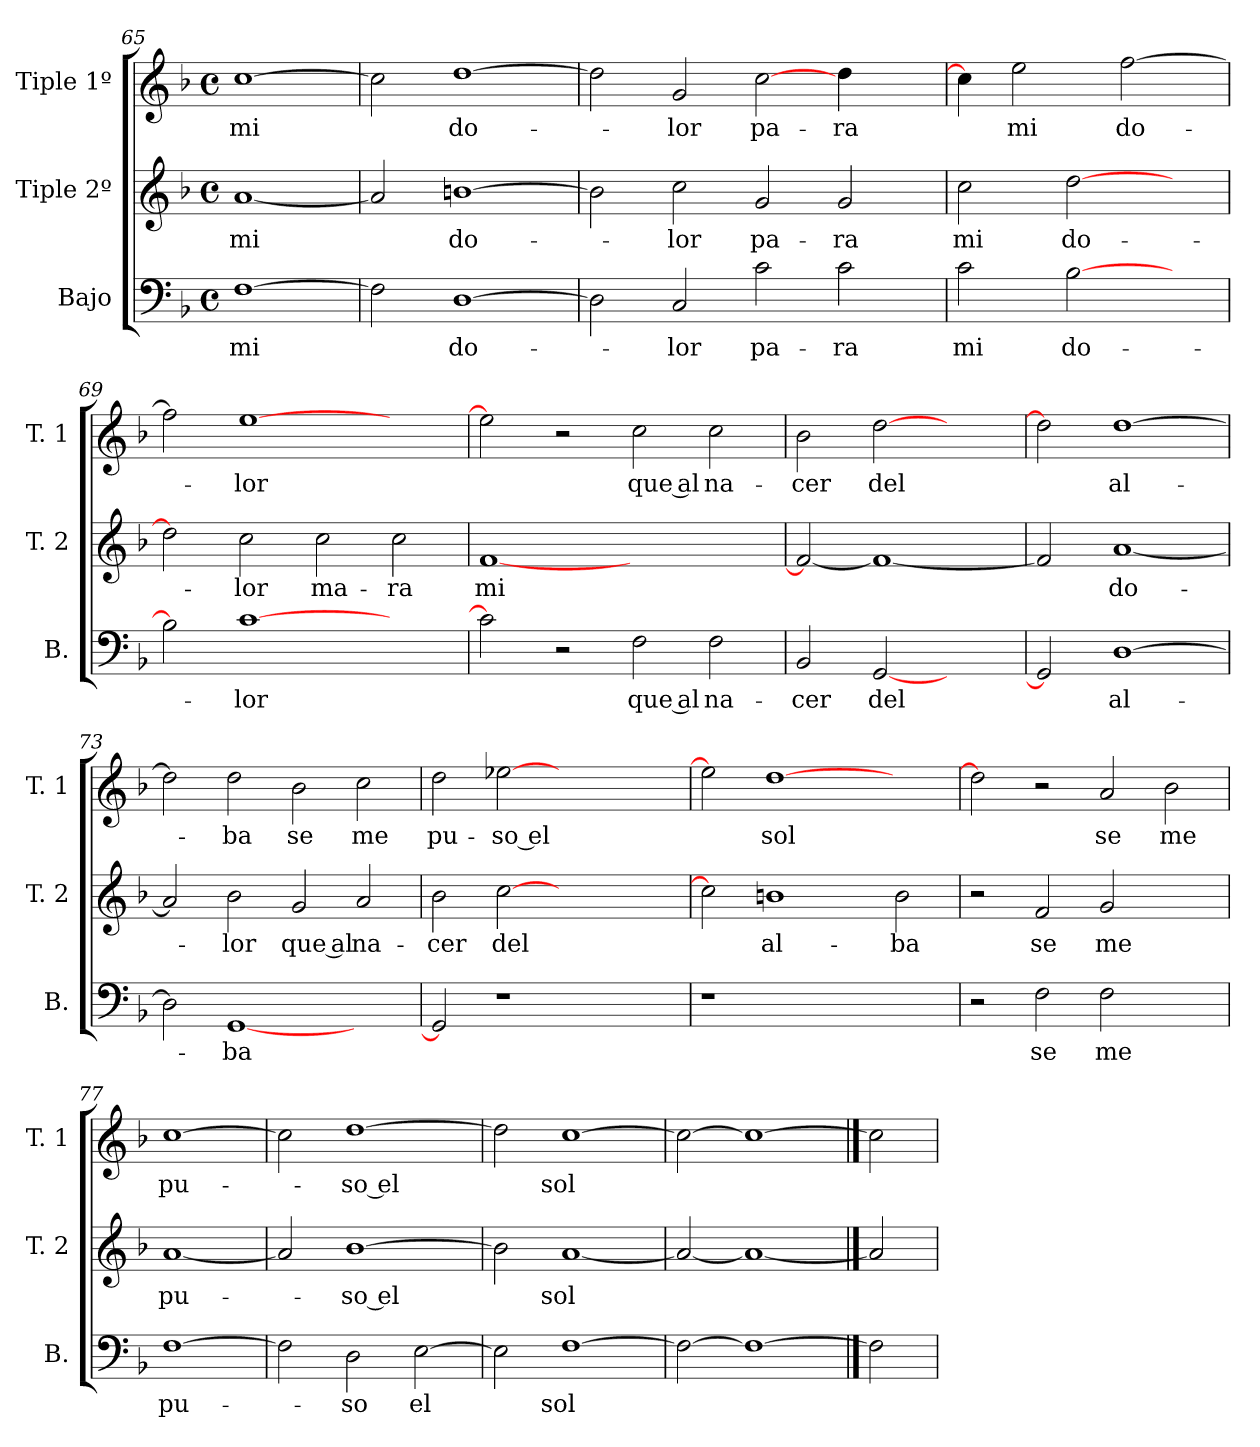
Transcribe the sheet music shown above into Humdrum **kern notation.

**kern	**text	**kern	**text	**kern	**text
*part3	*part3	*part2	*part2	*part1	*part1
*staff3	*staff3	*staff2	*staff2	*staff1	*staff1
*I"Bajo	*	*I"Tiple 2º	*	*I"Tiple 1º	*
*I'B.	*	*I'T. 2	*	*I'T. 1	*
*clefF4	*	*clefG2	*	*clefG2	*
*k[b-]	*	*k[b-]	*	*k[b-]	*
*M4/4	*	*M4/4	*	*M4/4	*
*met(c)	*	*met(c)	*	*met(c)	*
=65	=65	=65	=65	=65	=65
[1F	mi	[1a	mi	[1cc	mi
=66	=66	=66	=66	=66	=66
2F]	.	2a]	.	2cc]	.
[1D	do-	[1bn	do-	[1dd	do-
=67	=67	=67	=67	=67	=67
2D]	.	2b]	.	2dd]	.
2C	-lor	2cc	-lor	2g	-lor
2c	pa-	2g	pa-	[2cc	pa-
2c	-ra	2g	-ra	4dd	-ra
.	.	.	.	4ryy	.
=68	=68	=68	=68	=68	=68
2c	mi	2cc	mi	4cc]	.
.	.	.	.	2ee	mi
[2B-	do-	[2dd	do-	.	.
.	.	.	.	[2ff	do-
4ryy	.	4ryy	.	.	.
=69	=69	=69	=69	=69	=69
2B-]	.	2dd]	.	2ff]	.
[1c	-lor	2cc	-lor	[1ee	-lor
.	.	2cc	ma-	.	.
2ryy	.	2cc	-ra	2ryy	.
=70	=70	=70	=70	=70	=70
2c]	.	[1f	mi	2ee]	.
2r	.	.	.	2r	.
2F	que al	1ryy	.	2cc	que al
2F	na-	.	.	2cc	na-
=71	=71	=71	=71	=71	=71
2BB-	-cer	2f_	.	2b-	-cer
[2GG	del	1f_	.	[2dd	del
2ryy	.	.	.	2ryy	.
=72	=72	=72	=72	=72	=72
2GG]	.	2f]	.	2dd]	.
[1D	al-	[1a	do-	[1dd	al-
=73	=73	=73	=73	=73	=73
2D]	.	2a]	.	2dd]	.
[1GG	-ba	2b-	-lor	2dd	-ba
.	.	2g	que al	2b-	se
2ryy	.	2a	na-	2cc	me
=74	=74	=74	=74	=74	=74
2GG]	.	2b-	-cer	2dd	pu-
1r	.	[2cc	del	[2ee-X	-so el
.	.	1ryy	.	1ryy	.
2ryy	.	.	.	.	.
=75	=75	=75	=75	=75	=75
1r	.	2cc]	.	2ee-]	.
.	.	1bn	al-	[1dd	sol
2ryy	.	.	.	.	.
2ryy	.	2b	-ba	2ryy	.
=76	=76	=76	=76	=76	=76
2r	.	2r	.	2dd]	.
2F	se	2f	se	2r	.
2F	me	2g	me	2a	se
2ryy	.	2ryy	.	2b-	me
=77	=77	=77	=77	=77	=77
[1F	pu-	[1a	pu-	[1cc	pu-
=78	=78	=78	=78	=78	=78
2F]	.	2a]	.	2cc]	.
2D	-so	[1b-	-so el	[1dd	-so el
[2E	el	.	.	.	.
=79	=79	=79	=79	=79	=79
2E]	.	2b-]	.	2dd]	.
[1F	sol	[1a	sol	[1cc	sol
=80	=80	=80	=80	=80	=80
2F_	.	2a_	.	2cc_	.
1F_	.	1a_	.	1cc_	.
==81	==81	==81	==81	==81	==81
2F]	.	2a]	.	2cc]	.
=	=	=	=	=	=
*-	*-	*-	*-	*-	*-
